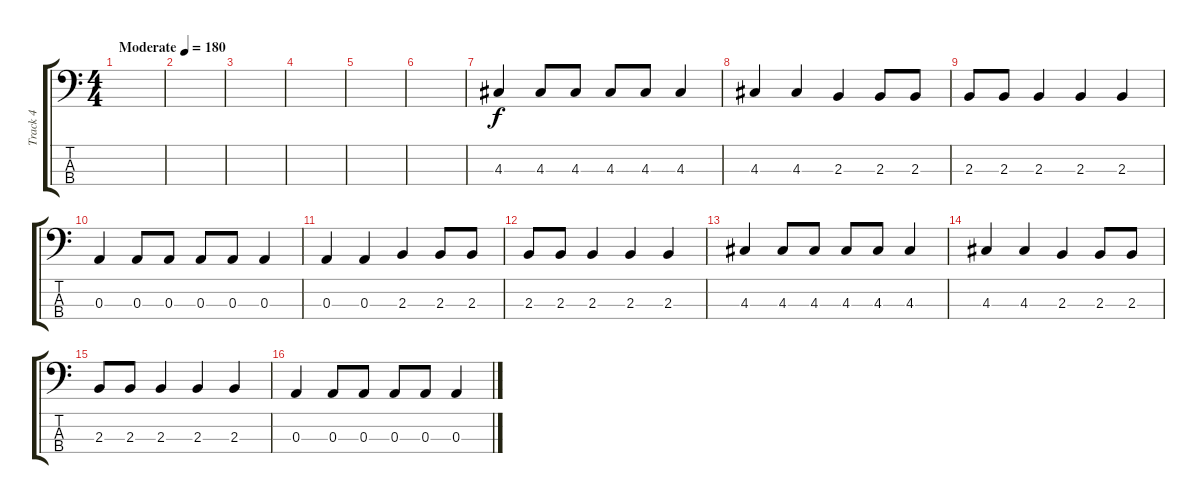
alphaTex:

\track ("Track 4" "Track 4") {instrument electricbassfinger}
\staff {score tabs}
\tuning (G2 D2 A1 E1) {hide}
\ts (4 4)
\tempo (180 "Moderate")
\clef f4
\ks c
|
|
|
|
|
|
4.3.4 4.3.8 4.3.8 4.3.8 4.3.8 4.3.4 |
4.3.4 4.3.4 2.3.4 2.3.8 2.3.8 |
2.3.8 2.3.8 2.3.4 2.3.4 2.3.4 |
0.3.4 0.3.8 0.3.8 0.3.8 0.3.8 0.3.4 |
0.3.4 0.3.4 2.3.4 2.3.8 2.3.8 |
2.3.8 2.3.8 2.3.4 2.3.4 2.3.4 |
4.3.4 4.3.8 4.3.8 4.3.8 4.3.8 4.3.4 |
4.3.4 4.3.4 2.3.4 2.3.8 2.3.8 |
2.3.8 2.3.8 2.3.4 2.3.4 2.3.4 |
0.3.4 0.3.8 0.3.8 0.3.8 0.3.8 0.3.4
